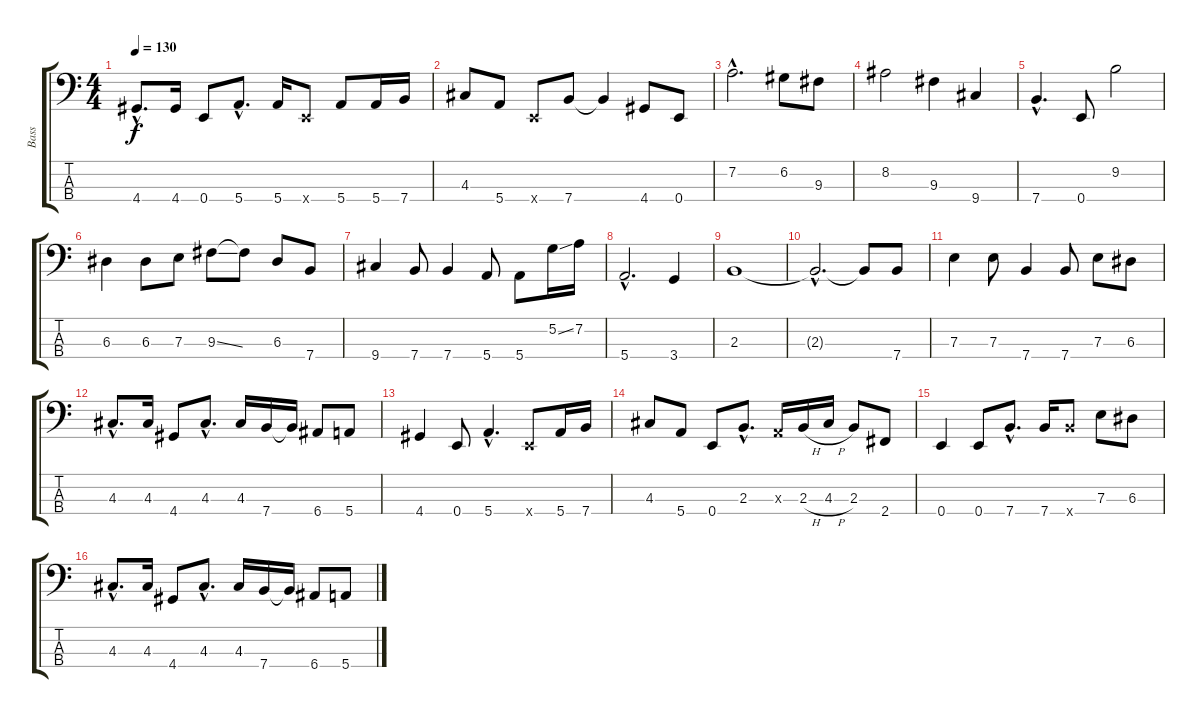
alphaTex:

\track ("Bass" "Bass") {instrument electricbasspick}
\staff {score tabs}
\tuning (G2 D2 A1 E1) {hide}
\ts (4 4)
\tempo 130
\clef f4
\ks c
4.4{hac}.8{d dy f} 4.4.16 0.4.8 5.4{hac}.8{d} 5.4.16 0.4{x}.8 5.4.8 5.4.16 7.4.16 |
4.3.8 5.4.8 0.4{x}.8 7.4.8 7.4{t}.4 4.4.8 0.4.8 |
7.2{hac}.2{d} 6.2.8 9.3.8 |
8.2.2 9.3.4 9.4.4 |
7.4{hac}.4{d} 0.4.8 9.2.2 |
6.3.4 6.3.8 7.3.8 9.3{ss}.8 9.3{t}.8 6.3.8 7.4.8 |
9.4.4 7.4.8 7.4.4 5.4.8 5.4.8 5.2{ss}.16 7.2.16 |
5.4{hac}.2{d} 3.4.4 |
2.3.1 |
2.3{hac t}.2{d} 2.3{t}.8 7.4.8 |
7.3.4 7.3.8 7.4.4 7.4.8 7.3.8 6.3.8 |
4.3{hac}.8{d} 4.3.16 4.4.8 4.3{hac}.8{d} 4.3.16 7.4.16 7.4{t}.16 6.4.8 5.4.8 |
4.4.4 0.4.8 5.4{hac}.4{d} 0.4{x}.8 5.4.16 7.4.16 |
4.3.8 5.4.8 0.4.8 2.3{hac}.8{d} 0.3{x}.16 2.3{h}.16 4.3{h}.16 2.3.8 2.4.8 |
0.4.4 0.4.8 7.4{hac}.8{d} 7.4.16 7.4{x}.8 7.3.8 6.3.8 |
4.3{hac}.8{d} 4.3.16 4.4.8 4.3{hac}.8{d} 4.3.16 7.4.16 7.4{t}.16 6.4.8 5.4.8
